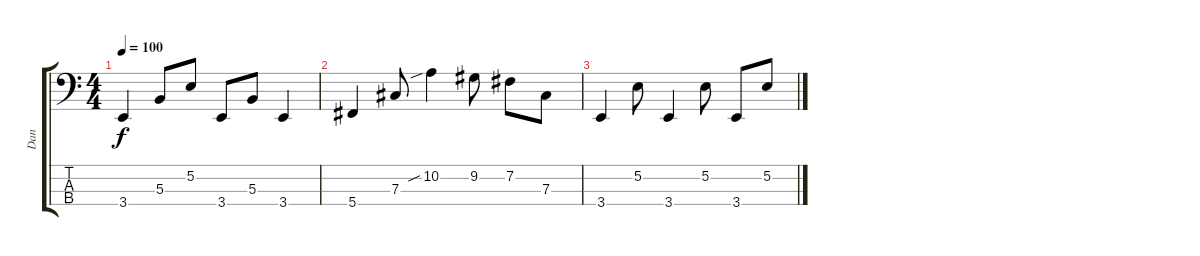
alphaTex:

\track ("Dan" "Dan") {instrument electricbasspick}
\staff {score tabs}
\tuning (E2 B1 Gb1 Db1) {hide}
\ts (4 4)
\tempo 100
\clef f4
\ks c
3.4.4{dy f} 5.3.8 5.2.8 3.4.8 5.3.8 3.4.4 |
5.4.4 7.3.8 10.2{sib}.4 9.2.8 7.2.8 7.3.8 |
3.4.4 5.2.8 3.4.4 5.2.8 3.4.8 5.2.8
